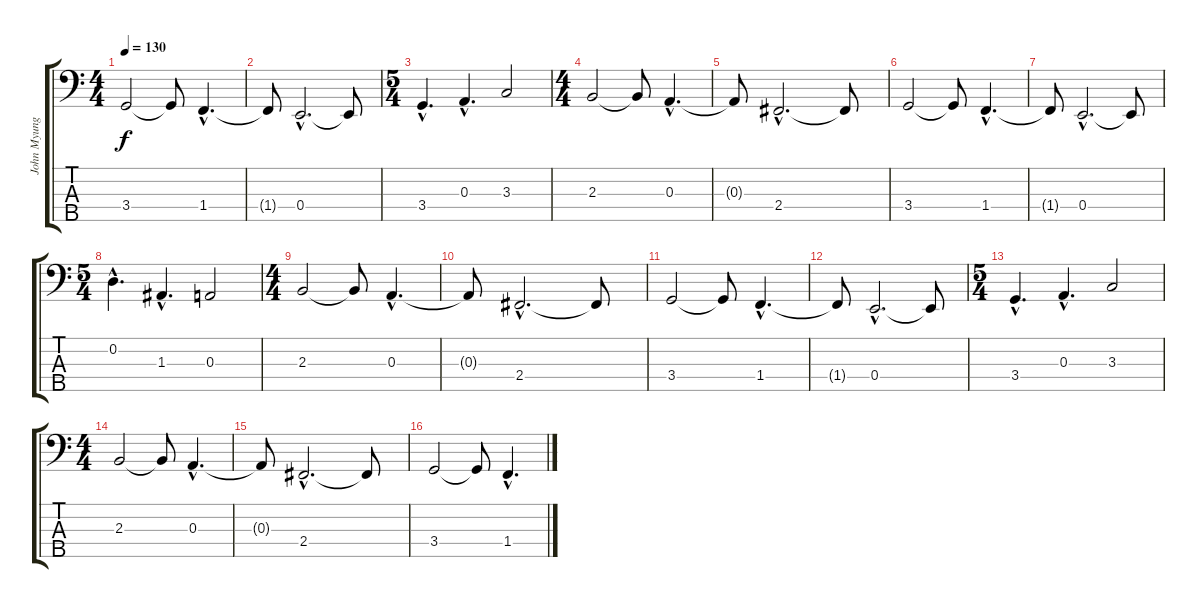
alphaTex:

\track ("John Myung" "John Myung") {instrument electricbassfinger}
\staff {score tabs}
\tuning (G2 D2 A1 E1 B0) {hide}
\ts (4 4)
\tempo 130
\clef f4
\ks c
3.4.2{dy f} 3.4{t}.8 1.4{hac}.4{d} |
1.4{t}.8 0.4{hac}.2{d} 0.4{t}.8 |
\ts (5 4)
3.4{hac}.4{d} 0.3{hac}.4{d} 3.3.2 |
\ts (4 4)
2.3.2 2.3{t}.8 0.3{hac}.4{d} |
0.3{t}.8 2.4{hac}.2{d} 2.4{t}.8 |
3.4.2 3.4{t}.8 1.4{hac}.4{d} |
1.4{t}.8 0.4{hac}.2{d} 0.4{t}.8 |
\ts (5 4)
0.2{hac}.4{d} 1.3{hac}.4{d} 0.3.2 |
\ts (4 4)
2.3.2 2.3{t}.8 0.3{hac}.4{d} |
0.3{t}.8 2.4{hac}.2{d} 2.4{t}.8 |
3.4.2 3.4{t}.8 1.4{hac}.4{d} |
1.4{t}.8 0.4{hac}.2{d} 0.4{t}.8 |
\ts (5 4)
3.4{hac}.4{d} 0.3{hac}.4{d} 3.3.2 |
\ts (4 4)
2.3.2 2.3{t}.8 0.3{hac}.4{d} |
0.3{t}.8 2.4{hac}.2{d} 2.4{t}.8 |
3.4.2 3.4{t}.8 1.4{hac}.4{d}
